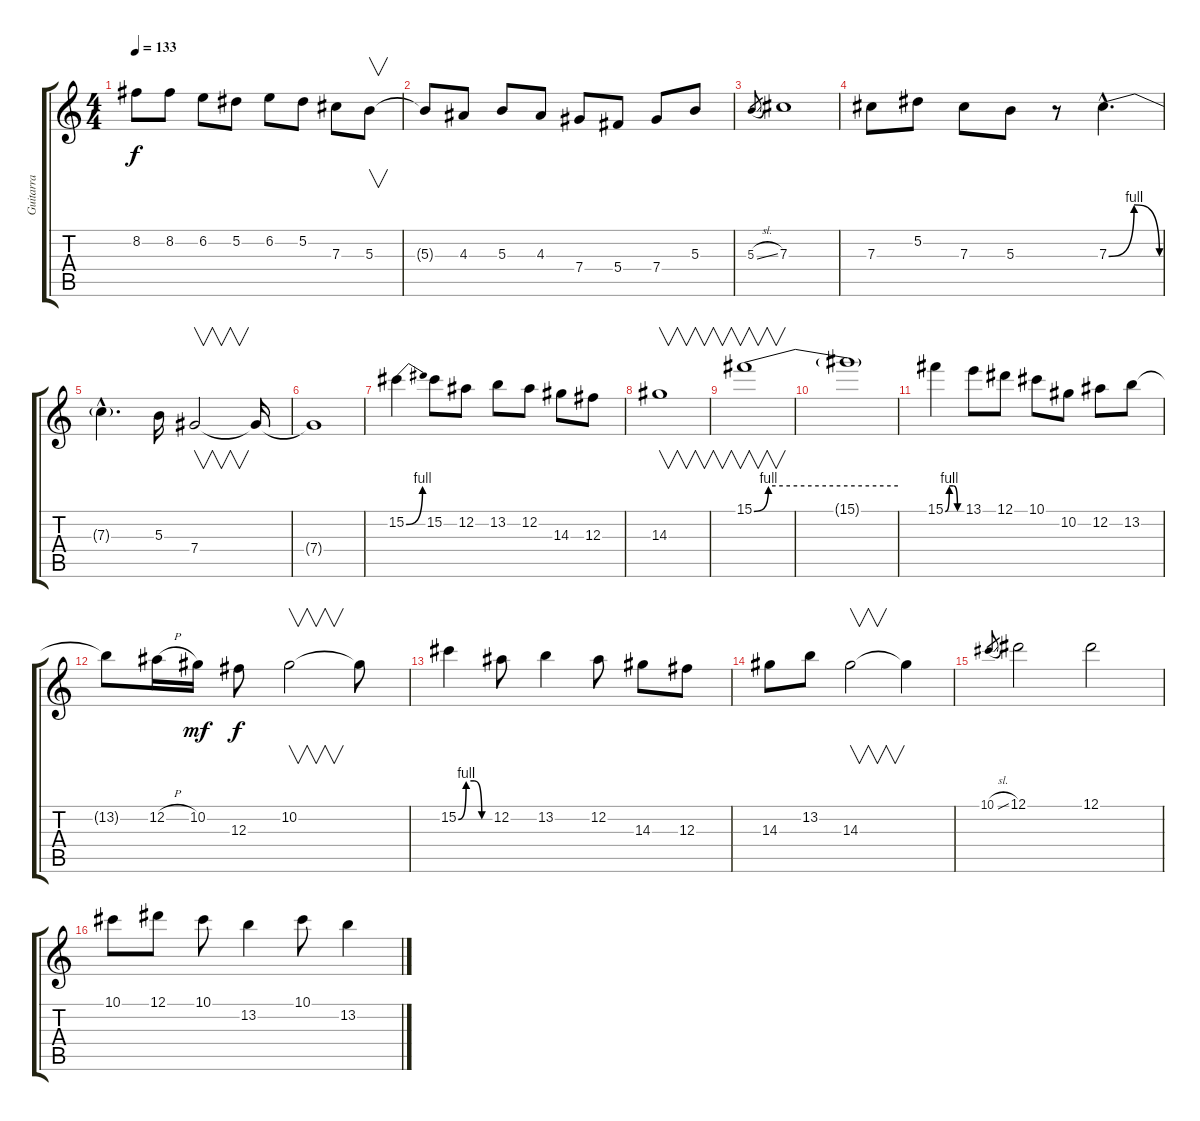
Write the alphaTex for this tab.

\track ("Guitarra" "Guitarra") {instrument distortionguitar}
\staff {score tabs}
\tuning (Eb4 Bb3 Gb3 Db3 Ab2 Eb2) {hide}
\ts (4 4)
\tempo 133
\clef g2
\ks c
8.2{t}.8{dy f} 8.2.8 6.2.8 5.2.8 6.2.8 5.2.8 7.3.8 5.3.8{v} |
5.3{t}.8 4.3.8 5.3.8 4.3.8 7.4.8 5.4.8 7.4.8 5.3.8 |
5.3{sl}.8{gr} 7.3.1 |
7.3.8 5.2.8 7.3.8 5.3.8 r.8 7.3{be (bendrelease 0 0 5 4 55 4 60 0) hac}.4{d} |
7.3{hac t}.4{d} 5.3.16 7.4.2{v} 7.4{t}.16 |
7.4{t}.1 |
15.2{be (bend 0 0 60 4)}.4 15.2.8 12.2.8 13.2.8 12.2.8 14.3.8 12.3.8 |
14.3.1{v} |
15.1{be (custom 0 0 6 4 15 4 30 4 60 4)}.1{v} |
15.1{t}.1 |
15.1{be (custom 0 0 15 4 30 4 45 0 60 0)}.4 13.1.8 12.1.8 10.1.8 10.2.8 12.2.8 13.2.8 |
13.2{t}.8 12.2{h}.16 10.2.16{dy mf} 12.3.8{dy f} 10.2.2{v} 10.2{t}.8 |
15.2{be (custom 0 0 15 4 30 4 45 0 60 0)}.4 12.2.8 13.2.4 12.2.8 14.3.8 12.3.8 |
14.3.8 13.2.8 14.3.2{v} 14.3{t}.4 |
10.1{sl}.8{gr} 12.1.2 12.1.2 |
10.1.8 12.1.8 10.1.8 13.2.4 10.1.8 13.2.4
